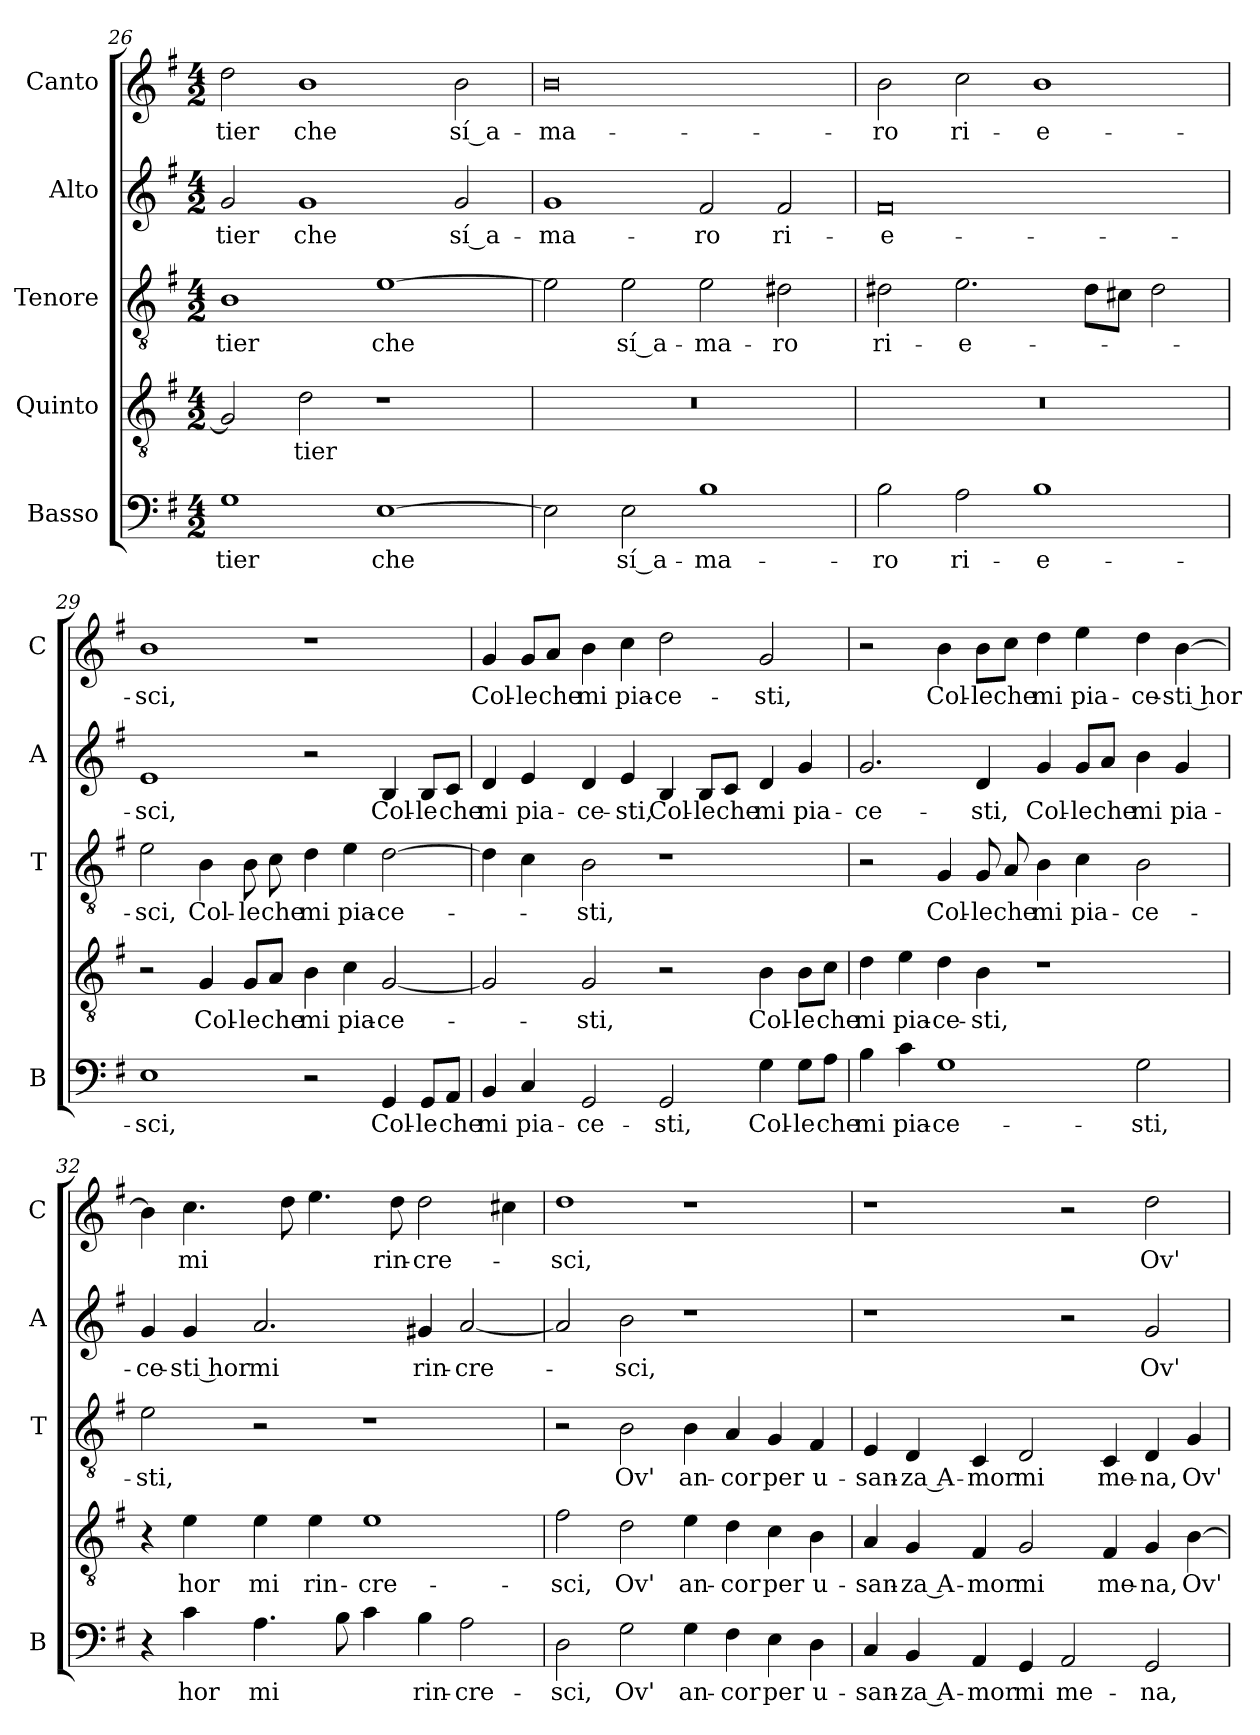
**kern	**text	**kern	**text	**kern	**text	**kern	**text	**kern	**text
*part5	*part5	*part4	*part4	*part3	*part3	*part2	*part2	*part1	*part1
*staff5	*staff5	*staff4	*staff4	*staff3	*staff3	*staff2	*staff2	*staff1	*staff1
*I"Basso	*	*I"Quinto	*	*I"Tenore	*	*I"Alto	*	*I"Canto	*
*I'B	*	*	*	*I'T	*	*I'A	*	*I'C	*
*clefF4	*	*clefGv2	*	*clefGv2	*	*clefG2	*	*clefG2	*
*k[f#]	*	*k[f#]	*	*k[f#]	*	*k[f#]	*	*k[f#]	*
*G:	*	*G:	*	*G:	*	*G:	*	*G:	*
*M4/2	*	*M4/2	*	*M4/2	*	*M4/2	*	*M4/2	*
=26	=26	=26	=26	=26	=26	=26	=26	=26	=26
!	!LO:LY:b	!	!	!	!LO:LY:b	!	!LO:LY:b	!	!LO:LY:b
1G	-tier	2G/]	.	1B	-tier	2g/	-tier	2dd\	-tier
!	!	!	!LO:LY:b	!	!	!	!LO:LY:b	!	!LO:LY:b
.	.	2d\	-tier	.	.	1g	che	1b	che
!	!LO:LY:b	!	!	!	!LO:LY:b	!	!	!	!
[1E	che	1r	.	[1e	che	.	.	.	.
!	!	!	!	!	!	!	!LO:LY:b	!	!LO:LY:b
.	.	.	.	.	.	2g/	sí a-	2b\	sí a-
=27	=27	=27	=27	=27	=27	=27	=27	=27	=27
!	!	!	!	!	!	!	!LO:LY:b	!	!LO:LY:b
2E\]	.	0r	.	2e\]	.	1g	-ma-	0b	-ma-
!	!LO:LY:b	!	!	!	!LO:LY:b	!	!	!	!
2E\	sí a-	.	.	2e\	sí a-	.	.	.	.
!	!LO:LY:b	!	!	!	!LO:LY:b	!	!LO:LY:b	!	!
1B	-ma-	.	.	2e\	-ma-	2f#/	-ro	.	.
!	!	!	!	!	!LO:LY:b	!	!LO:LY:b	!	!
.	.	.	.	2d#X\	-ro	2f#/	ri-	.	.
!!LO:PB:g=z
=28	=28	=28	=28	=28	=28	=28	=28	=28	=28
!	!LO:LY:b	!	!	!	!LO:LY:b	!	!LO:LY:b	!	!LO:LY:b
2B\	-ro	0r	.	2d#X\	ri-	0f#	-e-	2b\	-ro
!	!LO:LY:b	!	!	!	!LO:LY:b	!	!	!	!LO:LY:b
2A\	ri-	.	.	2.e\	-e-	.	.	2cc\	ri-
!	!LO:LY:b	!	!	!	!	!	!	!	!LO:LY:b
1B	-e-	.	.	.	.	.	.	1b	-e-
.	.	.	.	8d#\L	.	.	.	.	.
.	.	.	.	8c#X\J	.	.	.	.	.
.	.	.	.	2d#\	.	.	.	.	.
=29	=29	=29	=29	=29	=29	=29	=29	=29	=29
!	!LO:LY:b	!	!	!	!LO:LY:b	!	!LO:LY:b	!	!LO:LY:b
1E	-sci,	2r	.	2e\	-sci,	1e	-sci,	1b	-sci,
!	!	!	!LO:LY:b	!	!LO:LY:b	!	!	!	!
.	.	4G/	Col-	4B\	Col-	.	.	.	.
!	!	!	!LO:LY:b	!	!LO:LY:b	!	!	!	!
.	.	8G/L	-le	8B\	-le	.	.	.	.
!	!	!	!LO:LY:b	!	!LO:LY:b	!	!	!	!
.	.	8A/J	che	8c\	che	.	.	.	.
!	!	!	!LO:LY:b	!	!LO:LY:b	!	!	!	!
2r	.	4B\	mi	4d\	mi	2r	.	1r	.
!	!	!	!LO:LY:b	!	!LO:LY:b	!	!	!	!
.	.	4c\	pia-	4e\	pia-	.	.	.	.
!	!LO:LY:b	!	!LO:LY:b	!	!LO:LY:b	!	!LO:LY:b	!	!
4GG/	Col-	[2G/	-ce-	[2d\	-ce-	4B/	Col-	.	.
!	!LO:LY:b	!	!	!	!	!	!LO:LY:b	!	!
8GG/L	-le	.	.	.	.	8B/L	-le	.	.
!	!LO:LY:b	!	!	!	!	!	!LO:LY:b	!	!
8AA/J	che	.	.	.	.	8c/J	che	.	.
=30	=30	=30	=30	=30	=30	=30	=30	=30	=30
!	!LO:LY:b	!	!	!	!	!	!LO:LY:b	!	!LO:LY:b
4BB/	mi	2G/]	.	4d\]	.	4d/	mi	4g/	Col-
!	!LO:LY:b	!	!	!	!	!	!LO:LY:b	!	!LO:LY:b
4C/	pia-	.	.	4c\	.	4e/	pia-	8g/L	-le
!	!	!	!	!	!	!	!	!	!LO:LY:b
.	.	.	.	.	.	.	.	8a/J	che
!	!LO:LY:b	!	!LO:LY:b	!	!LO:LY:b	!	!LO:LY:b	!	!LO:LY:b
2GG/	-ce-	2G/	-sti,	2B\	-sti,	4d/	-ce-	4b\	mi
!	!	!	!	!	!	!	!LO:LY:b	!	!LO:LY:b
.	.	.	.	.	.	4e/	-sti,	4cc\	pia-
!	!LO:LY:b	!	!	!	!	!	!LO:LY:b	!	!LO:LY:b
2GG/	-sti,	2r	.	1r	.	4B/	Col-	2dd\	-ce-
!	!	!	!	!	!	!	!LO:LY:b	!	!
.	.	.	.	.	.	8B/L	-le	.	.
!	!	!	!	!	!	!	!LO:LY:b	!	!
.	.	.	.	.	.	8c/J	che	.	.
!	!LO:LY:b	!	!LO:LY:b	!	!	!	!LO:LY:b	!	!LO:LY:b
4G\	Col-	4B\	Col-	.	.	4d/	mi	2g/	-sti,
!	!LO:LY:b	!	!LO:LY:b	!	!	!	!LO:LY:b	!	!
8G\L	-le	8B\L	-le	.	.	4g/	pia-	.	.
!	!LO:LY:b	!	!LO:LY:b	!	!	!	!	!	!
8A\J	che	8c\J	che	.	.	.	.	.	.
!!LO:LB:g=z
=31	=31	=31	=31	=31	=31	=31	=31	=31	=31
!	!LO:LY:b	!	!LO:LY:b	!	!	!	!LO:LY:b	!	!
4B\	mi	4d\	mi	2r	.	2.g/	-ce-	2r	.
!	!LO:LY:b	!	!LO:LY:b	!	!	!	!	!	!
4c\	pia-	4e\	pia-	.	.	.	.	.	.
!	!LO:LY:b	!	!LO:LY:b	!	!LO:LY:b	!	!	!	!LO:LY:b
1G	-ce-	4d\	-ce-	4G/	Col-	.	.	4b\	Col-
!	!	!	!LO:LY:b	!	!LO:LY:b	!	!LO:LY:b	!	!LO:LY:b
.	.	4B\	-sti,	8G/	-le	4d/	-sti,	8b\L	-le
!	!	!	!	!	!LO:LY:b	!	!	!	!LO:LY:b
.	.	.	.	8A/	che	.	.	8cc\J	che
!	!	!	!	!	!LO:LY:b	!	!LO:LY:b	!	!LO:LY:b
.	.	1r	.	4B\	mi	4g/	Col-	4dd\	mi
!	!	!	!	!	!LO:LY:b	!	!LO:LY:b	!	!LO:LY:b
.	.	.	.	4c\	pia-	8g/L	-le	4ee\	pia-
!	!	!	!	!	!	!	!LO:LY:b	!	!
.	.	.	.	.	.	8a/J	che	.	.
!	!LO:LY:b	!	!	!	!LO:LY:b	!	!LO:LY:b	!	!LO:LY:b
2G\	-sti,	.	.	2B\	-ce-	4b\	mi	4dd\	-ce-
!	!	!	!	!	!	!	!LO:LY:b	!	!LO:LY:b
.	.	.	.	.	.	4g/	pia-	[4b\	-sti hor
=32	=32	=32	=32	=32	=32	=32	=32	=32	=32
!	!	!	!	!	!LO:LY:b	!	!LO:LY:b	!	!
4r	.	4r	.	2e\	-sti,	4g/	-ce-	4b\]	.
!	!LO:LY:b	!	!LO:LY:b	!	!	!	!LO:LY:b	!	!LO:LY:b
4c\	hor	4e\	hor	.	.	4g/	-sti hor	4.cc\	mi
!	!LO:LY:b	!	!LO:LY:b	!	!	!	!LO:LY:b	!	!
4.A\	mi	4e\	mi	2r	.	2.a/	mi	.	.
.	.	.	.	.	.	.	.	8dd\	.
!	!	!	!LO:LY:b	!	!	!	!	!	!
.	.	4e\	rin-	.	.	.	.	4.ee\	.
8B\	.	.	.	.	.	.	.	.	.
!	!	!	!LO:LY:b	!	!	!	!	!	!
4c\	.	1e	-cre-	1r	.	.	.	.	.
!	!	!	!	!	!	!	!	!	!LO:LY:b
.	.	.	.	.	.	.	.	8dd\	rin-
!	!LO:LY:b	!	!	!	!	!	!LO:LY:b	!	!LO:LY:b
4B\	rin-	.	.	.	.	4g#X/	rin-	2dd\	-cre-
!	!LO:LY:b	!	!	!	!	!	!LO:LY:b	!	!
2A\	-cre-	.	.	.	.	[2a/	-cre-	.	.
.	.	.	.	.	.	.	.	4cc#X\	.
=33	=33	=33	=33	=33	=33	=33	=33	=33	=33
!	!LO:LY:b	!	!LO:LY:b	!	!	!	!	!	!LO:LY:b
2D\	-sci,	2f#\	-sci,	2r	.	2a/]	.	1dd	-sci,
!	!LO:LY:b	!	!LO:LY:b	!	!LO:LY:b	!	!LO:LY:b	!	!
2G\	Ov'	2d\	Ov'	2B\	Ov'	2b\	-sci,	.	.
!	!LO:LY:b	!	!LO:LY:b	!	!LO:LY:b	!	!	!	!
4G\	an-	4e\	an-	4B\	an-	1r	.	1r	.
!	!LO:LY:b	!	!LO:LY:b	!	!LO:LY:b	!	!	!	!
4F#\	-cor	4d\	-cor	4A/	-cor	.	.	.	.
!	!LO:LY:b	!	!LO:LY:b	!	!LO:LY:b	!	!	!	!
4E\	per	4c\	per	4G/	per	.	.	.	.
!	!LO:LY:b	!	!LO:LY:b	!	!LO:LY:b	!	!	!	!
4D\	u-	4B\	u-	4F#/	u-	.	.	.	.
!!LO:LB:g=z
=34	=34	=34	=34	=34	=34	=34	=34	=34	=34
!	!LO:LY:b	!	!LO:LY:b	!	!LO:LY:b	!	!	!	!
4C/	-san-	4A/	-san-	4E/	-san-	1r	.	1r	.
!	!LO:LY:b	!	!LO:LY:b	!	!LO:LY:b	!	!	!	!
4BB/	-za A-	4G/	-za A-	4D/	-za A-	.	.	.	.
!	!LO:LY:b	!	!LO:LY:b	!	!LO:LY:b	!	!	!	!
4AA/	-mor	4F#/	-mor	4C/	-mor	.	.	.	.
!	!LO:LY:b	!	!LO:LY:b	!	!LO:LY:b	!	!	!	!
4GG/	mi	2G/	mi	2D/	mi	.	.	.	.
!	!LO:LY:b	!	!	!	!	!	!	!	!
2AA/	me-	.	.	.	.	2r	.	2r	.
!	!	!	!LO:LY:b	!	!LO:LY:b	!	!	!	!
.	.	4F#/	me-	4C/	me-	.	.	.	.
!	!LO:LY:b	!	!LO:LY:b	!	!LO:LY:b	!	!LO:LY:b	!	!LO:LY:b
2GG/	-na,	4G/	-na,	4D/	-na,	2g/	Ov'	2dd\	Ov'
!	!	!	!LO:LY:b	!	!LO:LY:b	!	!	!	!
.	.	[4B\	Ov'	4G/	Ov'	.	.	.	.
=	=	=	=	=	=	=	=	=	=
*-	*-	*-	*-	*-	*-	*-	*-	*-	*-
